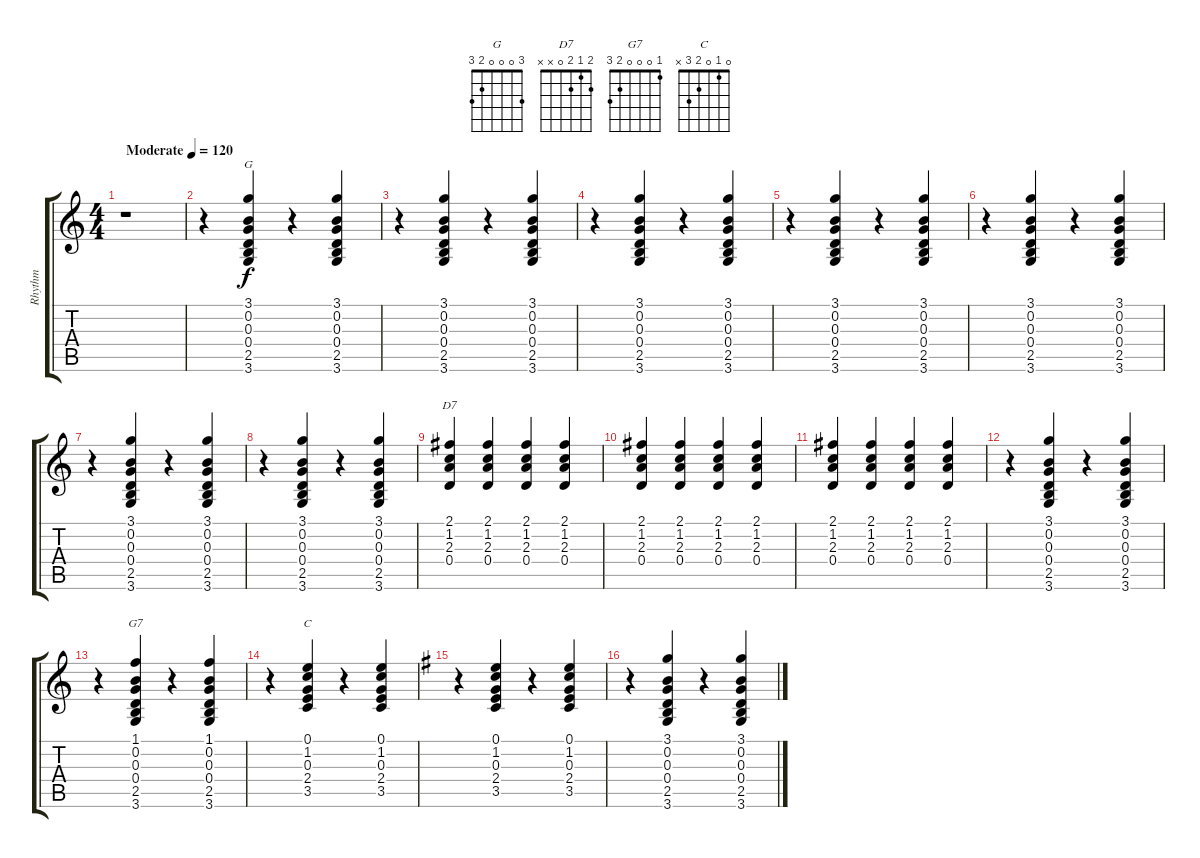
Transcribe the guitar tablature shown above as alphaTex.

\track ("Rhythm" "Rhythm") {mute instrument acousticguitarsteel}
\staff {score tabs}
\tuning (E4 B3 G3 D3 A2 E2) {hide}
\chord ("G" 3 0 0 0 2 3)
\chord ("D7" 2 1 2 0 x x)
\chord ("G7" 1 0 0 0 2 3)
\chord ("C" 0 1 0 2 3 x)
\ts (4 4)
\tempo (120 "Moderate")
\clef g2
\ks c
r.1{dy f instrument acousticguitarsteel} |
r.4 (3.1 0.2 0.3 0.4 2.5 3.6).4{ch "G"} r.4 (3.1 0.2 0.3 0.4 2.5 3.6).4 |
r.4 (3.1 0.2 0.3 0.4 2.5 3.6).4 r.4 (3.1 0.2 0.3 0.4 2.5 3.6).4 |
r.4 (3.1 0.2 0.3 0.4 2.5 3.6).4 r.4 (3.1 0.2 0.3 0.4 2.5 3.6).4 |
r.4 (3.1 0.2 0.3 0.4 2.5 3.6).4 r.4 (3.1 0.2 0.3 0.4 2.5 3.6).4 |
r.4 (3.1 0.2 0.3 0.4 2.5 3.6).4 r.4 (3.1 0.2 0.3 0.4 2.5 3.6).4 |
r.4 (3.1 0.2 0.3 0.4 2.5 3.6).4 r.4 (3.1 0.2 0.3 0.4 2.5 3.6).4 |
r.4 (3.1 0.2 0.3 0.4 2.5 3.6).4 r.4 (3.1 0.2 0.3 0.4 2.5 3.6).4 |
(2.1 1.2 2.3 0.4).4{ch "D7"} (2.1 1.2 2.3 0.4).4 (2.1 1.2 2.3 0.4).4 (2.1 1.2 2.3 0.4).4 |
(2.1 1.2 2.3 0.4).4 (2.1 1.2 2.3 0.4).4 (2.1 1.2 2.3 0.4).4 (2.1 1.2 2.3 0.4).4 |
(2.1 1.2 2.3 0.4).4 (2.1 1.2 2.3 0.4).4 (2.1 1.2 2.3 0.4).4 (2.1 1.2 2.3 0.4).4 |
r.4 (3.1 0.2 0.3 0.4 2.5 3.6).4 r.4 (3.1 0.2 0.3 0.4 2.5 3.6).4 |
r.4 (1.1 0.2 0.3 0.4 2.5 3.6).4{ch "G7"} r.4 (1.1 0.2 0.3 0.4 2.5 3.6).4 |
r.4 (0.1 1.2 0.3 2.4 3.5).4{ch "C"} r.4 (0.1 1.2 0.3 2.4 3.5).4 |
\ks g
r.4 (0.1 1.2 0.3 2.4 3.5).4 r.4 (0.1 1.2 0.3 2.4 3.5).4 |
r.4 (3.1 0.2 0.3 0.4 2.5 3.6).4 r.4 (3.1 0.2 0.3 0.4 2.5 3.6).4
